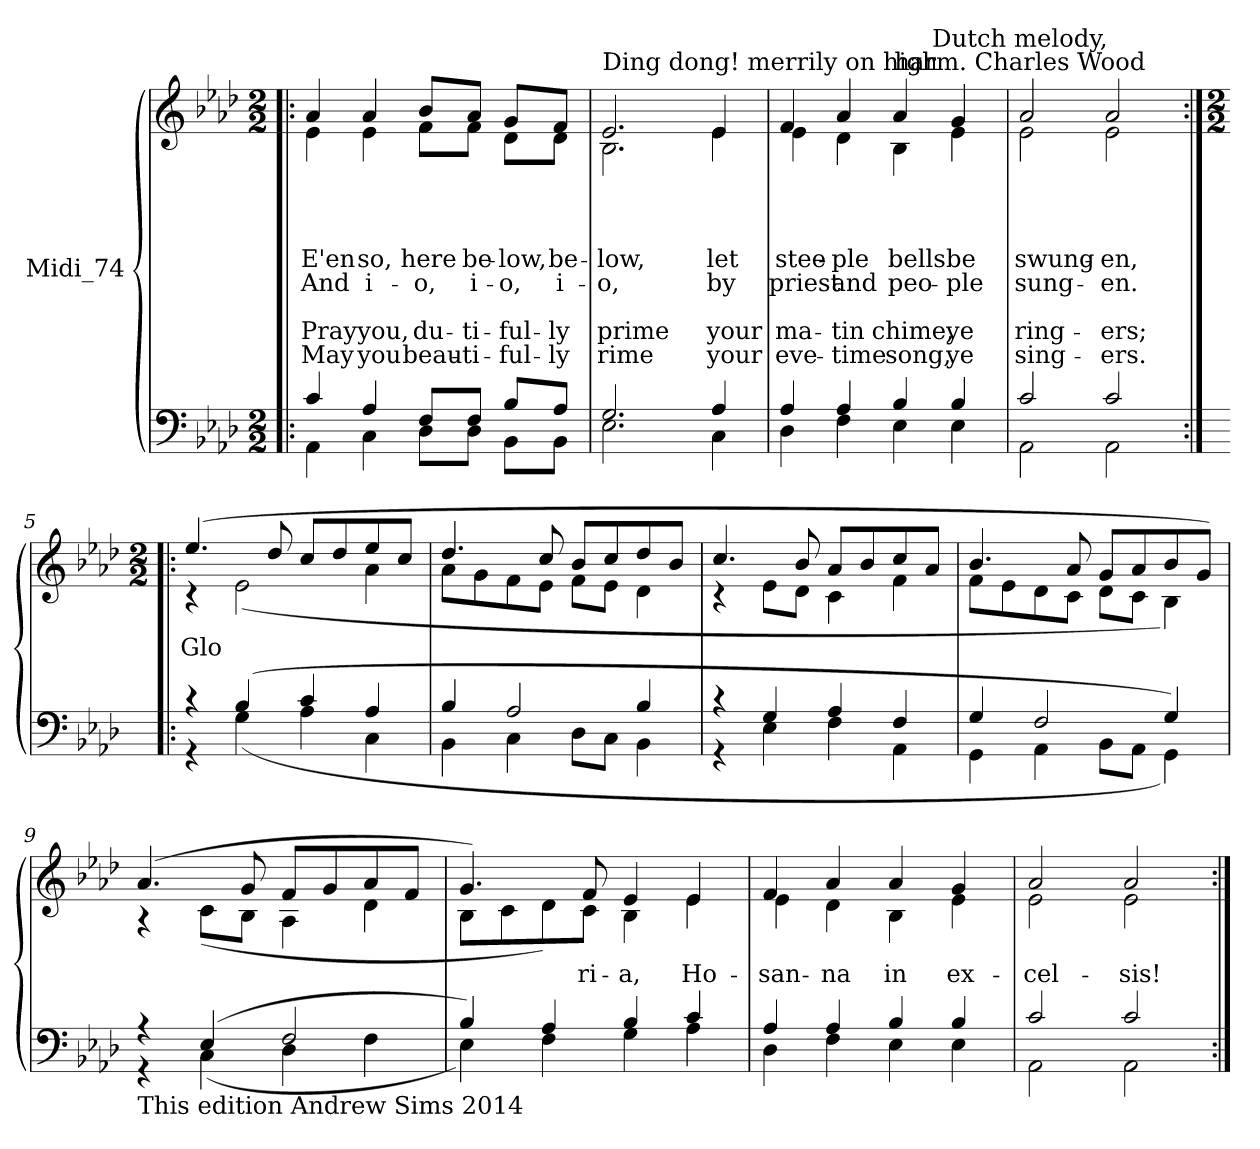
**kern	**kern	**text	**text	**text	**text	**text	**text	**text	**text
*part2	*part1	*part1	*part1	*part1	*part1	*part1	*part1	*part1	*part1
*staff2	*staff1	*staff1	*staff1	*staff1	*staff1	*staff1	*staff1	*staff1	*staff1
*I"Midi_74	*I"Midi_74	*	*	*	*	*	*	*	*
*clefF4	*clefG2	*	*	*	*	*	*	*	*
*k[b-e-a-d-]	*k[b-e-a-d-]	*	*	*	*	*	*	*	*
*A-:	*A-:	*	*	*	*	*	*	*	*
*M2/2	*M2/2	*	*	*	*	*	*	*	*
=1!|:	=1!|:	=1!|:	=1!|:	=1!|:	=1!|:	=1!|:	=1!|:	=1!|:	=1!|:
*^	*	*	*	*	*	*	*	*	*
!	!	!LO:TX:a:t=G.R. Woodward	!	!	!	!	!	!	!	!
!	!	!	!LO:LY:b	!LO:LY:b	!	!	!	!	!LO:LY:b	!LO:LY:b
*	*	*^	*	*	*	*	*	*	*	*
!	!	!	!	!	!	!	!LO:LY:b	!LO:LY:b	!	!	!
4c/	4AA-\	4a-/	4e-\	.	.	.	E'en	And	.	Pray	May
!	!	!	!	!LO:LY:b	!LO:LY:b	!	!	!	!	!LO:LY:b	!LO:LY:b
!	!	!	!	!	!	!	!LO:LY:b	!LO:LY:b	!	!	!
4A-/	4C\	4a-/	4e-\	.	.	.	so,	i-	.	you,	you
!	!	!	!	!LO:LY:b	!LO:LY:b	!	!	!	!	!LO:LY:b	!LO:LY:b
!	!	!	!	!	!	!	!LO:LY:b	!LO:LY:b	!	!	!
8F/L	8D-\L	8b-/L	8f\L	.	.	.	-here	o,	.	-du-	-beau-
!	!	!	!	!LO:LY:b	!LO:LY:b	!	!	!	!	!LO:LY:b	!LO:LY:b
!	!	!	!	!	!	!	!LO:LY:b	!LO:LY:b	!	!	!
8F/J	8D-\J	8a-/J	8f\J	.	.	.	be-	-i-	.	-ti-	-ti-
!	!	!	!	!LO:LY:b	!LO:LY:b	!	!	!	!	!LO:LY:b	!LO:LY:b
!	!	!	!	!	!	!	!LO:LY:b	!LO:LY:b	!	!	!
8B-/L	8BB-\L	8g/L	8d-\L	.	.	.	-low,	o,	.	ful-	-ful-
!	!	!	!	!LO:LY:b	!LO:LY:b	!	!	!	!	!LO:LY:b	!LO:LY:b
!	!	!	!	!	!	!	!LO:LY:b	!LO:LY:b	!	!	!
8A-/J	8BB-\J	8f/J	8d-\J	.	.	.	be-	-i-	.	ly	ly
=2	=2	=2	=2	=2	=2	=2	=2	=2	=2	=2	=2
!	!	!LO:TX:a:t=Ding dong! merrily on high	!	!	!	!	!	!	!	!	!
!	!	!	!	!LO:LY:b	!LO:LY:b	!	!	!	!	!LO:LY:b	!LO:LY:b
!	!	!	!	!	!	!	!LO:LY:b	!LO:LY:b	!	!	!
2.G/	2.E-\	2.e-/	2.B-\	.	.	.	low,	o,	.	prime	rime
!	!	!	!	!LO:LY:b	!LO:LY:b	!	!	!	!	!LO:LY:b	!LO:LY:b
!	!	!	!	!	!	!	!LO:LY:b	!LO:LY:b	!	!	!
4A-/	4C\	4e-/	4e-\	.	.	.	let	by	.	your	your
=3	=3	=3	=3	=3	=3	=3	=3	=3	=3	=3	=3
!	!	!	!	!LO:LY:b	!LO:LY:b	!	!	!	!	!LO:LY:b	!LO:LY:b
!	!	!	!	!	!	!	!LO:LY:b	!LO:LY:b	!	!	!
4A-/	4D-\	4f/	4e-\	.	.	.	stee-	-priest	.	ma-	-eve-
!	!	!	!	!LO:LY:b	!LO:LY:b	!	!	!	!	!LO:LY:b	!LO:LY:b
!	!	!	!	!	!	!	!LO:LY:b	!LO:LY:b	!	!	!
4A-/	4F\	4a-/	4d-\	.	.	.	ple	and	.	tin	time
!	!	!	!	!LO:LY:b	!LO:LY:b	!	!	!	!	!LO:LY:b	!LO:LY:b
!	!	!	!	!	!	!	!LO:LY:b	!LO:LY:b	!	!	!
4B-/	4E-\	4a-/	4B-\	.	.	.	bells	peo-	.	-chime,	song,
!	!	!	!	!LO:LY:b	!LO:LY:b	!	!	!	!	!LO:LY:b	!LO:LY:b
!	!	!	!	!	!	!	!LO:LY:b	!LO:LY:b	!	!	!
4B-/	4E-\	4g/	4e-\	.	.	.	-be	ple	.	ye	ye
=4	=4	=4	=4	=4	=4	=4	=4	=4	=4	=4	=4
!	!	!LO:TX:a:cj:t=Dutch melody,\nharm. Charles Wood	!	!	!	!	!	!	!	!	!
!	!	!	!	!LO:LY:b	!LO:LY:b	!	!	!	!	!LO:LY:b	!LO:LY:b
!	!	!	!	!	!	!	!LO:LY:b	!LO:LY:b	!	!	!
2c/	2AA-\	2a-/	2e-\	.	.	.	swung-	-sung-	.	-ring-	-sing-
!	!	!	!	!LO:LY:b	!LO:LY:b	!	!	!	!	!LO:LY:b	!LO:LY:b
!	!	!	!	!	!	!	!LO:LY:b	!LO:LY:b	!	!	!
2c/	2AA-\	2a-/	2e-\	.	.	.	-en,	en.	.	ers;	ers.
!!LO:LB:g=z	!!
=5:|!|:	=5:|!|:	=5:|!|:	=5:|!|:	=5:|!|:	=5:|!|:	=5:|!|:	=5:|!|:	=5:|!|:	=5:|!|:	=5:|!|:	=5:|!|:
*	*	*M2/2	*	*	*	*	*	*	*	*	*
!	!	!	!	!LO:LY:b	!	!	!	!	!	!	!
4r	4r	(>4.ee-/	4r	Glo	.	.	.	.	.	.	.
(>4B-/	(<4G\	.	(<2e-\	.	.	.	.	.	.	.	.
.	.	8dd-/	.	.	.	.	.	.	.	.	.
4c/	4A-\	8cc/L	.	.	.	.	.	.	.	.	.
.	.	8dd-/	.	.	.	.	.	.	.	.	.
4A-/	4C\	8ee-/	4a-\	.	.	.	.	.	.	.	.
.	.	8cc/J	.	.	.	.	.	.	.	.	.
=6	=6	=6	=6	=6	=6	=6	=6	=6	=6	=6	=6
4B-/	4BB-\	4.dd-/	8a-\L	.	.	.	.	.	.	.	.
.	.	.	8g\	.	.	.	.	.	.	.	.
2A-/	4C\	.	8f\	.	.	.	.	.	.	.	.
.	.	8cc/	8e-\J	.	.	.	.	.	.	.	.
.	8D-\L	8b-/L	8f\L	.	.	.	.	.	.	.	.
.	8C\J	8cc/	8e-\J	.	.	.	.	.	.	.	.
4B-/	4BB-\	8dd-/	4d-\	.	.	.	.	.	.	.	.
.	.	8b-/J	.	.	.	.	.	.	.	.	.
=7	=7	=7	=7	=7	=7	=7	=7	=7	=7	=7	=7
4r	4r	4.cc/	4r	.	.	.	.	.	.	.	.
4G/	4E-\	.	8e-\L	.	.	.	.	.	.	.	.
.	.	8b-/	8d-\J	.	.	.	.	.	.	.	.
4A-/	4F\	8a-/L	4c\	.	.	.	.	.	.	.	.
.	.	8b-/	.	.	.	.	.	.	.	.	.
4F/	4AA-\	8cc/	4f\	.	.	.	.	.	.	.	.
.	.	8a-/J	.	.	.	.	.	.	.	.	.
=8	=8	=8	=8	=8	=8	=8	=8	=8	=8	=8	=8
4G/	4GG\	4.b-/	8f\L	.	.	.	.	.	.	.	.
.	.	.	8e-\	.	.	.	.	.	.	.	.
2F/	4AA-\	.	8d-\	.	.	.	.	.	.	.	.
.	.	8a-/	8c\J	.	.	.	.	.	.	.	.
.	8BB-\L	8g/L	8d-\L	.	.	.	.	.	.	.	.
.	8AA-\J	8a-/	8c\J	.	.	.	.	.	.	.	.
4G/)	4GG\)	8b-/	4B-\)	.	.	.	.	.	.	.	.
.	.	8g/J)	.	.	.	.	.	.	.	.	.
!!LO:LB:g=z	!!
=9	=9	=9	=9	=9	=9	=9	=9	=9	=9	=9	=9
!LO:TX:b:t=This edition  Andrew Sims 2014	!	!	!	!	!	!	!	!	!	!	!
4r	4r	(>4.a-/	4r	.	.	.	.	.	.	.	.
(>4E-/	(<4C\	.	(<8c\L	.	.	.	.	.	.	.	.
.	.	8g/	8B-\J	.	.	.	.	.	.	.	.
2F/	4D-\	8f/L	4A-\	.	.	.	.	.	.	.	.
.	.	8g/	.	.	.	.	.	.	.	.	.
.	4F\	8a-/	4d-\	.	.	.	.	.	.	.	.
.	.	8f/J	.	.	.	.	.	.	.	.	.
=10	=10	=10	=10	=10	=10	=10	=10	=10	=10	=10	=10
4B-/)	4E-\)	4.g/)	8B-\L	.	.	.	.	.	.	.	.
.	.	.	8c\	.	.	.	.	.	.	.	.
4A-/	4F\	.	8d-\)	.	.	.	.	.	.	.	.
!	!	!	!	!LO:LY:b	!	!	!	!	!	!	!
.	.	8f/	8c\J	ri-	.	.	.	.	.	.	.
!	!	!	!	!LO:LY:b	!	!	!	!	!	!	!
4B-/	4G\	4e-/	4B-\	-a,	.	.	.	.	.	.	.
!	!	!	!	!LO:LY:b	!	!	!	!	!	!	!
4c/	4A-\	4e-/	4e-\	Ho-	.	.	.	.	.	.	.
=11	=11	=11	=11	=11	=11	=11	=11	=11	=11	=11	=11
!	!	!	!	!LO:LY:b	!	!	!	!	!	!	!
4A-/	4D-\	4f/	4e-\	-san-	.	.	.	.	.	.	.
!	!	!	!	!LO:LY:b	!	!	!	!	!	!	!
4A-/	4F\	4a-/	4d-\	-na	.	.	.	.	.	.	.
!	!	!	!	!LO:LY:b	!	!	!	!	!	!	!
4B-/	4E-\	4a-/	4B-\	in	.	.	.	.	.	.	.
!	!	!	!	!LO:LY:b	!	!	!	!	!	!	!
4B-/	4E-\	4g/	4e-\	ex-	.	.	.	.	.	.	.
=12	=12	=12	=12	=12	=12	=12	=12	=12	=12	=12	=12
!	!	!	!	!LO:LY:b	!	!	!	!	!	!	!
2c/	2AA-\	2a-/	2e-\	-cel-	.	.	.	.	.	.	.
!	!	!	!	!LO:LY:b	!	!	!	!	!	!	!
2c/	2AA-\	2a-/	2e-\	-sis!	.	.	.	.	.	.	.
*v	*v	*	*	*	*	*	*	*	*	*	*
*	*v	*v	*	*	*	*	*	*	*	*
=:|!	=:|!	=:|!	=:|!	=:|!	=:|!	=:|!	=:|!	=:|!	=:|!
*-	*-	*-	*-	*-	*-	*-	*-	*-	*-
